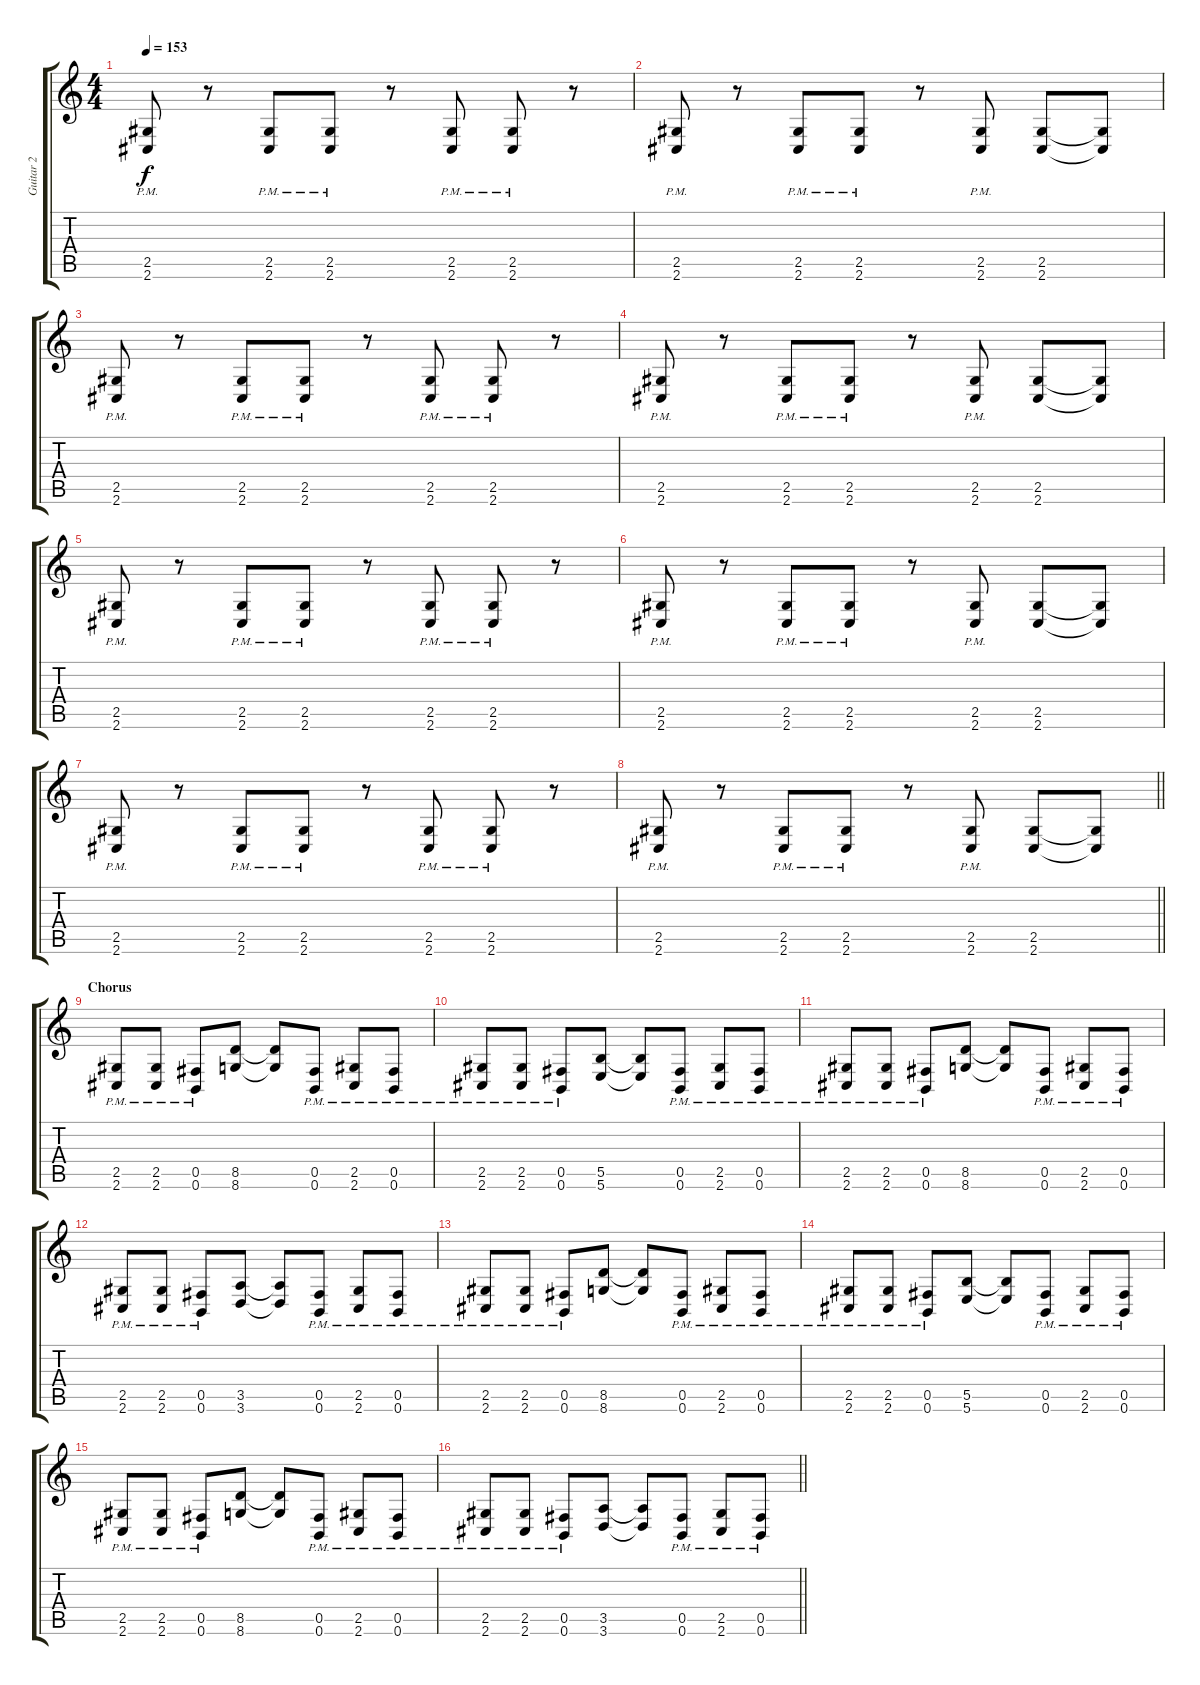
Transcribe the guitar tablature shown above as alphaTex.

\track ("Guitar 2" "Guitar 2") {instrument distortionguitar}
\staff {score tabs}
\tuning (Db4 Ab3 E3 B2 Gb2 B1) {hide}
\ts (4 4)
\section ("" "")
\tempo 153
\clef g2
\ks c
(2.5{pm} 2.6{pm}).8{dy f} r.8 (2.5{pm} 2.6{pm}).8 (2.5{pm} 2.6{pm}).8 r.8 (2.5{pm} 2.6{pm}).8 (2.5{pm} 2.6{pm}).8 r.8 |
(2.5{pm} 2.6{pm}).8 r.8 (2.5{pm} 2.6{pm}).8 (2.5{pm} 2.6{pm}).8 r.8 (2.5{pm} 2.6{pm}).8 (2.5 2.6).8 (2.5{t} 2.6{t}).8 |
(2.5{pm} 2.6{pm}).8 r.8 (2.5{pm} 2.6{pm}).8 (2.5{pm} 2.6{pm}).8 r.8 (2.5{pm} 2.6{pm}).8 (2.5{pm} 2.6{pm}).8 r.8 |
(2.5{pm} 2.6{pm}).8 r.8 (2.5{pm} 2.6{pm}).8 (2.5{pm} 2.6{pm}).8 r.8 (2.5{pm} 2.6{pm}).8 (2.5 2.6).8 (2.5{t} 2.6{t}).8 |
(2.5{pm} 2.6{pm}).8 r.8 (2.5{pm} 2.6{pm}).8 (2.5{pm} 2.6{pm}).8 r.8 (2.5{pm} 2.6{pm}).8 (2.5{pm} 2.6{pm}).8 r.8 |
(2.5{pm} 2.6{pm}).8 r.8 (2.5{pm} 2.6{pm}).8 (2.5{pm} 2.6{pm}).8 r.8 (2.5{pm} 2.6{pm}).8 (2.5 2.6).8 (2.5{t} 2.6{t}).8 |
(2.5{pm} 2.6{pm}).8 r.8 (2.5{pm} 2.6{pm}).8 (2.5{pm} 2.6{pm}).8 r.8 (2.5{pm} 2.6{pm}).8 (2.5{pm} 2.6{pm}).8 r.8 |
\barLineRight lightlight
(2.5{pm} 2.6{pm}).8 r.8 (2.5{pm} 2.6{pm}).8 (2.5{pm} 2.6{pm}).8 r.8 (2.5{pm} 2.6{pm}).8 (2.5 2.6).8 (2.5{t} 2.6{t}).8 |
\section ("" "Chorus")
(2.5{pm} 2.6{pm}).8 (2.5{pm} 2.6{pm}).8 (0.5{pm} 0.6{pm}).8 (8.5 8.6).8 (8.5{t} 8.6{t}).8 (0.5{pm} 0.6{pm}).8 (2.5{pm} 2.6{pm}).8 (0.5{pm} 0.6{pm}).8 |
(2.5{pm} 2.6{pm}).8 (2.5{pm} 2.6{pm}).8 (0.5{pm} 0.6{pm}).8 (5.5 5.6).8 (5.5{t} 5.6{t}).8 (0.5{pm} 0.6{pm}).8 (2.5{pm} 2.6{pm}).8 (0.5{pm} 0.6{pm}).8 |
(2.5{pm} 2.6{pm}).8 (2.5{pm} 2.6{pm}).8 (0.5{pm} 0.6{pm}).8 (8.5 8.6).8 (8.5{t} 8.6{t}).8 (0.5{pm} 0.6{pm}).8 (2.5{pm} 2.6{pm}).8 (0.5{pm} 0.6{pm}).8 |
(2.5{pm} 2.6{pm}).8 (2.5{pm} 2.6{pm}).8 (0.5{pm} 0.6{pm}).8 (3.5 3.6).8 (3.5{t} 3.6{t}).8 (0.5{pm} 0.6{pm}).8 (2.5{pm} 2.6{pm}).8 (0.5{pm} 0.6{pm}).8 |
(2.5{pm} 2.6{pm}).8 (2.5{pm} 2.6{pm}).8 (0.5{pm} 0.6{pm}).8 (8.5 8.6).8 (8.5{t} 8.6{t}).8 (0.5{pm} 0.6{pm}).8 (2.5{pm} 2.6{pm}).8 (0.5{pm} 0.6{pm}).8 |
(2.5{pm} 2.6{pm}).8 (2.5{pm} 2.6{pm}).8 (0.5{pm} 0.6{pm}).8 (5.5 5.6).8 (5.5{t} 5.6{t}).8 (0.5{pm} 0.6{pm}).8 (2.5{pm} 2.6{pm}).8 (0.5{pm} 0.6{pm}).8 |
(2.5{pm} 2.6{pm}).8 (2.5{pm} 2.6{pm}).8 (0.5{pm} 0.6{pm}).8 (8.5 8.6).8 (8.5{t} 8.6{t}).8 (0.5{pm} 0.6{pm}).8 (2.5{pm} 2.6{pm}).8 (0.5{pm} 0.6{pm}).8 |
\barLineRight lightlight
(2.5{pm} 2.6{pm}).8 (2.5{pm} 2.6{pm}).8 (0.5{pm} 0.6{pm}).8 (3.5 3.6).8 (3.5{t} 3.6{t}).8 (0.5{pm} 0.6{pm}).8 (2.5{pm} 2.6{pm}).8 (0.5{pm} 0.6{pm}).8
